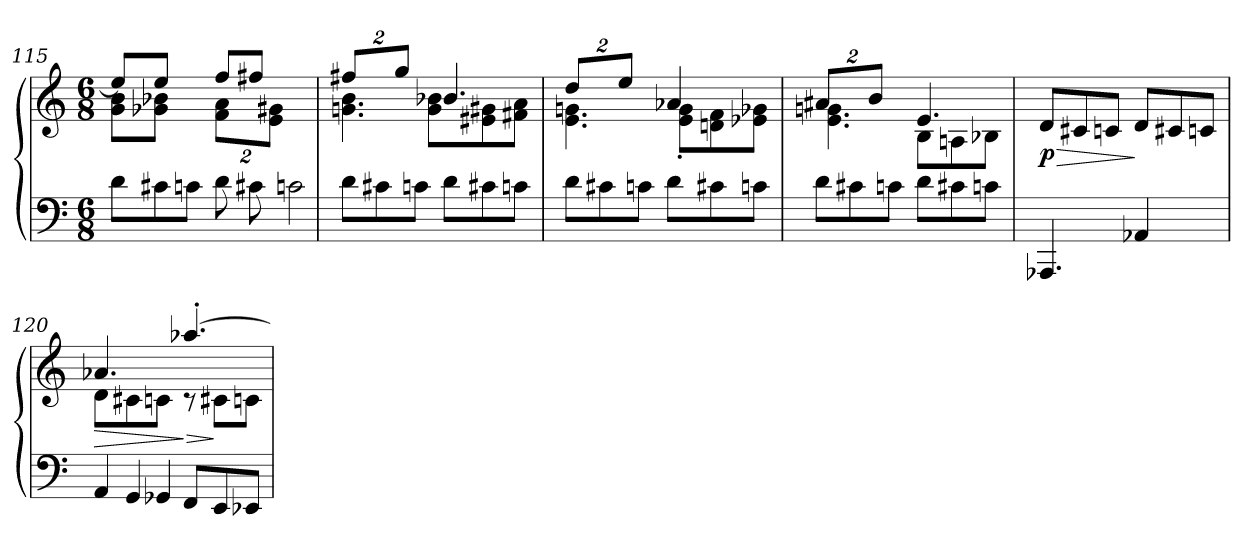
**kern	**kern	**dynam
*part1	*part1	*part1
*staff2	*staff1	*staff1/2
!!LO:LB:g=z
*clefF4	*clefG2	*
*k[]	*k[]	*
*M6/8	*M6/8	*
=115	=115	=115
*	*^	*
8d\L	8ee/L]	8b\ 8g\L	.
8c#X\	8ee/J	8b-X\ 8g-X\J	.
8cn\J	8ryy	8ryy	.
8d\L	8ff/L	16%3a\ 16%3f\L	.
8c#X\	8ff#X/J	.	.
.	.	16%3g#X\ 16%3e\J	.
!LO:N:vis=2	!	!	!
8cn\	8ryy	.	.
=116	=116	=116	=116
8d\L	16%3ff#X/L	4.b\ 4.gn\	.
8c#X\	.	.	.
.	16%3gg/J	.	.
8cn\J	.	.	.
8d\L	4.b/	8b-X\ 8g\L	.
8c#X\	.	8g#X\ 8e#X\	.
8cn\J	.	8a\ 8f#X\J	.
=117	=117	=117	=117
8d\L	16%3dd/L	4.gn\ 4.e\	.
8c#X\	.	.	.
.	16%3ee/J	.	.
8cn\J	.	.	.
8d\L	4a-X/	8g\' 8e\'L	.
8c#X\	.	8f\ 8dn\	.
8cn\J	8ryy	8g-X\ 8e-X\J	.
=118	=118	=118	=118
8d\L	16%3a#X/L	4.gn\ 4.e\	.
8c#X\	.	.	.
.	16%3b/J	.	.
8cn\J	.	.	.
8d\L	4.e/	8B\L	.
8c#X\	.	8An\	.
8cn\J	.	8B-X\J	.
!!LO:LB:g=z
=119	=119	=119	=119
!	!	!	!LO:HP:b
!	!	!	!LO:DY:n=1:b
*	*v	*v	*
4.AAA-X/	8d/L	> p
.	8c#X/	.
.	8cn/J	.
4AA-X/	8d/L	]
.	8c#X/	.
8ryy	8cn/J	.
=120	=120	=120
*^	*	*
!	!	!	!LO:HP:b
*	*	*^	*
4AA/	8ryy	4.a-X/	8d\L	>
.	4GG/	.	8c#X\	.
4GG-X/	.	.	8cn\J	.
!	!	!	!	!LO:HP:b
.	8FF/L	[4.aa-X'/	8rB	> ]
4ryy	8EE/	.	8c#X\L	.
.	8EE-X/J	.	8cn\J	.
*v	*v	*	*	*
*	*v	*v	*
.	.	]
=	=	=
*-	*-	*-
